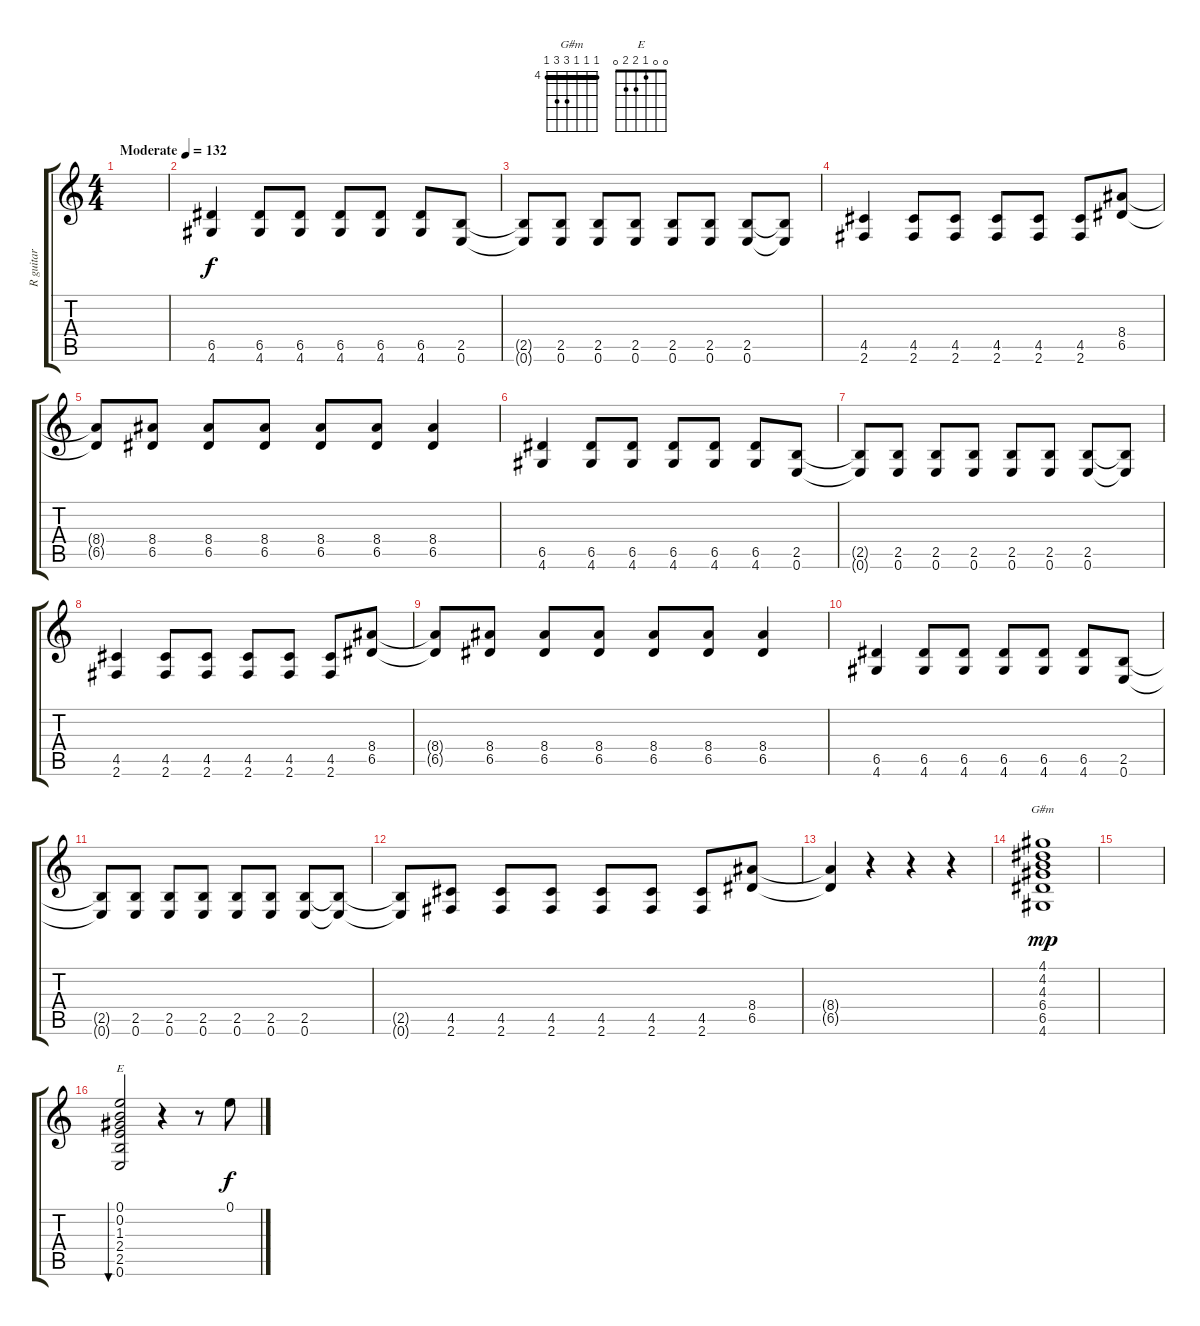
\track ("R guitar" "R guitar") {instrument overdrivenguitar}
\staff {score tabs}
\tuning (E4 B3 G3 D3 A2 E2) {hide}
\chord ("G#m" 4 4 4 6 6 4) {firstfret 4 barre 4}
\chord ("E" 0 0 1 2 2 0)
\ts (4 4)
\tempo (132 "Moderate")
\clef g2
\ks c
|
(6.5 4.6).4 (6.5 4.6).8 (6.5 4.6).8 (6.5 4.6).8 (6.5 4.6).8 (6.5 4.6).8 (2.5 0.6).8 |
(2.5{t} 0.6{t}).8 (2.5 0.6).8 (2.5 0.6).8 (2.5 0.6).8 (2.5 0.6).8 (2.5 0.6).8 (2.5 0.6).8 (2.5{t} 0.6{t}).8 |
(4.5 2.6).4 (4.5 2.6).8 (4.5 2.6).8 (4.5 2.6).8 (4.5 2.6).8 (4.5 2.6).8{txt ""} (8.4 6.5).8 |
(8.4{t} 6.5{t}).8 (8.4 6.5).8 (8.4 6.5).8 (8.4 6.5).8 (8.4 6.5).8 (8.4 6.5).8 (8.4 6.5).4 |
(6.5 4.6).4 (6.5 4.6).8 (6.5 4.6).8 (6.5 4.6).8 (6.5 4.6).8 (6.5 4.6).8 (2.5 0.6).8 |
(2.5{t} 0.6{t}).8 (2.5 0.6).8 (2.5 0.6).8 (2.5 0.6).8 (2.5 0.6).8 (2.5 0.6).8 (2.5 0.6).8 (2.5{t} 0.6{t}).8 |
(4.5 2.6).4 (4.5 2.6).8 (4.5 2.6).8 (4.5 2.6).8 (4.5 2.6).8 (4.5 2.6).8 (8.4 6.5).8 |
(8.4{t} 6.5{t}).8 (8.4 6.5).8 (8.4 6.5).8 (8.4 6.5).8 (8.4 6.5).8 (8.4 6.5).8 (8.4 6.5).4 |
(6.5 4.6).4 (6.5 4.6).8 (6.5 4.6).8 (6.5 4.6).8 (6.5 4.6).8 (6.5 4.6).8 (2.5 0.6).8 |
(2.5{t} 0.6{t}).8 (2.5 0.6).8 (2.5 0.6).8 (2.5 0.6).8 (2.5 0.6).8 (2.5 0.6).8 (2.5 0.6).8 (2.5{t} 0.6{t}).8 |
(2.5{t} 0.6{t}).8 (4.5 2.6).8 (4.5 2.6).8 (4.5 2.6).8 (4.5 2.6).8 (4.5 2.6).8 (4.5 2.6).8 (8.4 6.5).8 |
(8.4{t} 6.5{t}).4 r.4 r.4 r.4 |
(4.1 4.2 4.3 6.4 6.5 4.6).1{ch "G#m" dy mp instrument fx7echoes} |
|
(0.1 0.2 1.3 2.4 2.5 0.6).2{bu 60 ch "E"} r.4 r.8 0.1.8{dy f}
